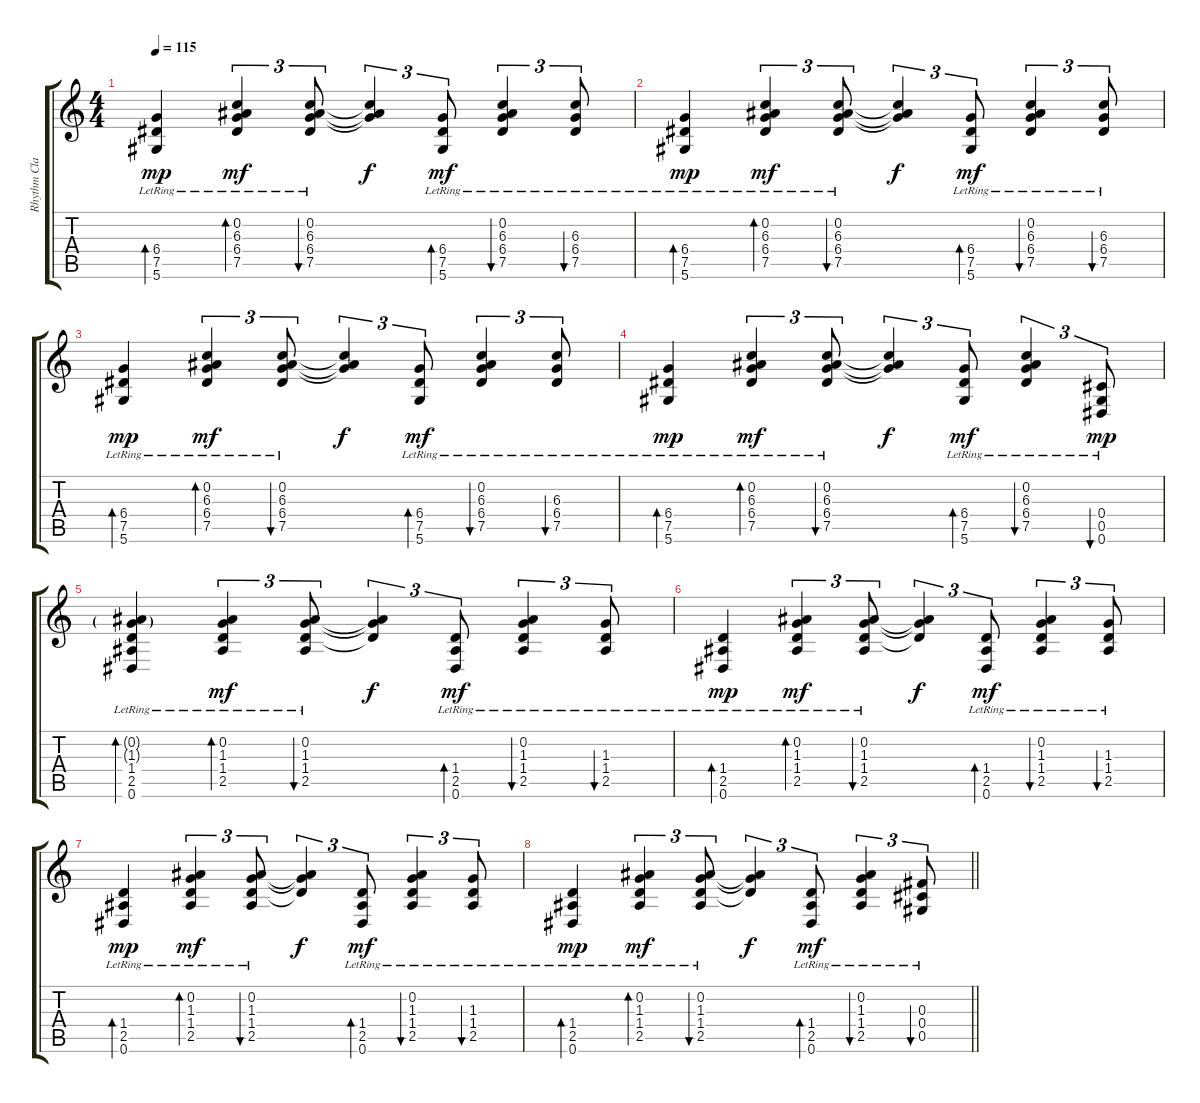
\track ("Rhythm Classical Guitar (Eirik)" "Rhythm Cla") {instrument acousticguitarnylon}
\staff {score tabs}
\tuning (Eb4 Bb3 Gb3 Db3 Ab2 Eb2) {hide}
\ts (4 4)
\tempo 115
\clef g2
\ks c
(6.4{lr} 7.5{lr} 5.6{lr}).4{bd 30 dy mp} (0.2{lr} 6.3{lr} 6.4{lr} 7.5{lr}).4{tu (3 2) bd 30 dy mf} (0.2{lr} 6.3{lr} 6.4{lr} 7.5{lr}).8{tu (3 2) bu 30} (0.2{t} 6.3{t} 6.4{t}).4{tu (3 2) dy f} (6.4{lr} 7.5{lr} 5.6{lr}).8{tu (3 2) bd 30 dy mf} (0.2{lr} 6.3{lr} 6.4{lr} 7.5{lr}).4{tu (3 2) bu 30} (6.3{lr} 6.4{lr} 7.5{lr}).8{tu (3 2) bu 30} |
(6.4{lr} 7.5{lr} 5.6{lr}).4{bd 30 dy mp} (0.2{lr} 6.3{lr} 6.4{lr} 7.5{lr}).4{tu (3 2) bd 30 dy mf} (0.2{lr} 6.3{lr} 6.4{lr} 7.5{lr}).8{tu (3 2) bu 30} (0.2{t} 6.3{t} 6.4{t}).4{tu (3 2) dy f} (6.4{lr} 7.5{lr} 5.6{lr}).8{tu (3 2) bd 30 dy mf} (0.2{lr} 6.3{lr} 6.4{lr} 7.5{lr}).4{tu (3 2) bu 30} (6.3{lr} 6.4{lr} 7.5{lr}).8{tu (3 2) bu 30} |
(6.4{lr} 7.5{lr} 5.6{lr}).4{bd 30 dy mp} (0.2{lr} 6.3{lr} 6.4{lr} 7.5{lr}).4{tu (3 2) bd 30 dy mf} (0.2{lr} 6.3{lr} 6.4{lr} 7.5{lr}).8{tu (3 2) bu 30} (0.2{t} 6.3{t} 6.4{t}).4{tu (3 2) dy f} (6.4{lr} 7.5{lr} 5.6{lr}).8{tu (3 2) bd 30 dy mf} (0.2{lr} 6.3{lr} 6.4{lr} 7.5{lr}).4{tu (3 2) bu 30} (6.3{lr} 6.4{lr} 7.5{lr}).8{tu (3 2) bu 30} |
(6.4{lr} 7.5{lr} 5.6{lr}).4{bd 30 dy mp} (0.2{lr} 6.3{lr} 6.4{lr} 7.5{lr}).4{tu (3 2) bd 30 dy mf} (0.2{lr} 6.3{lr} 6.4{lr} 7.5{lr}).8{tu (3 2) bu 30} (0.2{t} 6.3{t} 6.4{t}).4{tu (3 2) dy f} (6.4{lr} 7.5{lr} 5.6{lr}).8{tu (3 2) bd 30 dy mf} (0.2{lr} 6.3{lr} 6.4{lr} 7.5{lr}).4{tu (3 2) bu 30} (0.4{lr} 0.5{lr} 0.6).8{tu (3 2) bu 30 dy mp} |
(0.2{g} 1.3{g} 1.4{lr} 2.5{lr} 0.6{lr}).4{bd 30} (0.2{lr} 1.3{lr} 1.4{lr} 2.5{lr}).4{tu (3 2) bd 30 dy mf} (0.2{lr} 1.3{lr} 1.4{lr} 2.5{lr}).8{tu (3 2) bu 30} (0.2{t} 1.3{t} 1.4{t}).4{tu (3 2) dy f} (1.4{lr} 2.5{lr} 0.6{lr}).8{tu (3 2) bd 30 dy mf} (0.2{lr} 1.3{lr} 1.4{lr} 2.5{lr}).4{tu (3 2) bu 30} (1.3{lr} 1.4{lr} 2.5{lr}).8{tu (3 2) bu 30} |
(1.4{lr} 2.5{lr} 0.6{lr}).4{bd 30 dy mp} (0.2{lr} 1.3{lr} 1.4{lr} 2.5{lr}).4{tu (3 2) bd 30 dy mf} (0.2{lr} 1.3{lr} 1.4{lr} 2.5{lr}).8{tu (3 2) bu 30} (0.2{t} 1.3{t} 1.4{t}).4{tu (3 2) dy f} (1.4{lr} 2.5{lr} 0.6{lr}).8{tu (3 2) bd 30 dy mf} (0.2{lr} 1.3{lr} 1.4{lr} 2.5{lr}).4{tu (3 2) bu 30} (1.3{lr} 1.4{lr} 2.5{lr}).8{tu (3 2) bu 30} |
(1.4{lr} 2.5{lr} 0.6{lr}).4{bd 30 dy mp} (0.2{lr} 1.3{lr} 1.4{lr} 2.5{lr}).4{tu (3 2) bd 30 dy mf} (0.2{lr} 1.3{lr} 1.4{lr} 2.5{lr}).8{tu (3 2) bu 30} (0.2{t} 1.3{t} 1.4{t}).4{tu (3 2) dy f} (1.4{lr} 2.5{lr} 0.6{lr}).8{tu (3 2) bd 30 dy mf} (0.2{lr} 1.3{lr} 1.4{lr} 2.5{lr}).4{tu (3 2) bu 30} (1.3{lr} 1.4{lr} 2.5{lr}).8{tu (3 2) bu 30} |
\barLineRight lightlight
(1.4{lr} 2.5{lr} 0.6{lr}).4{bd 30 dy mp} (0.2{lr} 1.3{lr} 1.4{lr} 2.5{lr}).4{tu (3 2) bd 30 dy mf} (0.2{lr} 1.3{lr} 1.4{lr} 2.5{lr}).8{tu (3 2) bu 30} (0.2{t} 1.3{t} 1.4{t}).4{tu (3 2) dy f} (1.4{lr} 2.5{lr} 0.6{lr}).8{tu (3 2) bd 30 dy mf} (0.2{lr} 1.3{lr} 1.4{lr} 2.5{lr}).4{tu (3 2) bu 30} (0.3{lr} 0.4{lr} 0.5{lr}).8{tu (3 2) bu 30}
